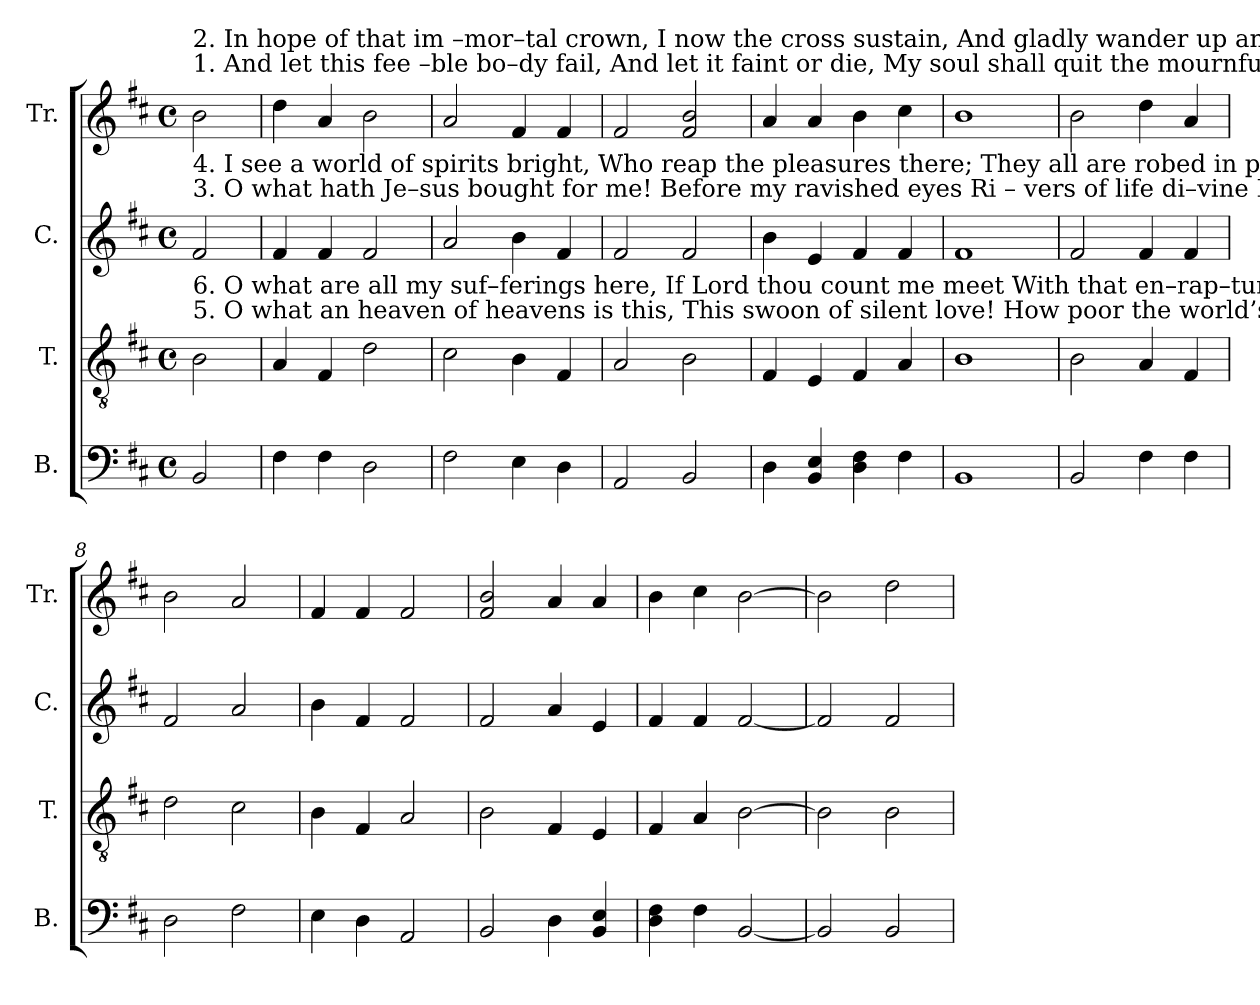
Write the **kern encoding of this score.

**kern	**kern	**kern	**kern
*part4	*part3	*part2	*part1
*staff4	*staff3	*staff2	*staff1
*I"B.	*I"T.	*I"C.	*I"Tr.
*I'B.	*I'T.	*I'C.	*I'Tr.
*clefF4	*clefGv2	*clefG2	*clefG2
*k[f#c#]	*k[f#c#]	*k[f#c#]	*k[f#c#]
*M4/4	*M4/4	*M4/4	*M4/4
*met(c)	*met(c)	*met(c)	*met(c)
*MM120	*MM120	*MM120	*MM120
=1	=1	=1	=1
!	!	!	!LO:TX:a:t=1. And let  this  fee –ble    bo–dy  fail, And   let  it  faint  or  die, My soul shall quit the mournful vale,  And soar to worlds on high&colon;      Shall   join the dis – em  –   bo –  died
!	!	!	!LO:TX:a:t=2.  In hope of that im –mor–tal crown,  I  now the cross sustain,  And  gladly  wander  up  and   down,  And smile at toil and  pain&colon;        I         suf –fer  out  my     three–score
!	!	!LO:TX:a:t=3. O  what  hath  Je–sus bought for me!  Before my ravished eyes    Ri – vers  of  life  di–vine   I   see,   And  trees  of  pa–ra–dise&colon;       They  flourish   in      per   –   pe  – tual	!
!	!	!LO:TX:a:t=4.  I  see  a  world  of spirits bright,  Who reap the pleasures there;  They all are robed in purest white,  And conqu'ring palms they bear&colon; A–dorned by  their  Re   –  dee – mer’s	!
!	!LO:TX:a:t=5. O what an heaven of heavens is this,  This swoon of silent love!  How poor the world’s sublimest bliss  Compared with joys above!    With  joys a – bove  may      I       be	!	!
!	!LO:TX:a:t=6. O what are all my suf–ferings here, If Lord thou count me meet  With that en–rap–tured host t’ap–pear, And  worship  at  thy feet!      Give  joy  or  grief,  give    ease   or	!	!
2BB!/	2B!\	2f#!/	2b!\
=2	=2	=2	=2
4F#!\	4A!/	4f#!/	4dd!\
4F#!\	4F#!/	4f#!/	4a!/
2D!\	2d!\	2f#!/	2b!\
=3	=3	=3	=3
2F#!\	2c#!\	2a!/	2a!/
4E!\	4B!\	4b!\	4f#!/
4D!\	4F#!/	4f#!/	4f#!/
=4	=4	=4	=4
2AA!/	2A!/	2f#!/	2f#!/
2BB!/	2B!\	2f#!/	2f#!/ 2b!/
=5	=5	=5	=5
4D!\	4F#!/	4b!\	4a!/
4BB!/ 4E!/	4E!/	4e!/	4a!/
4D!\ 4F#!\	4F#!/	4f#!/	4b!\
4F#!\	4A!/	4f#!/	4cc#!\
=6	=6	=6	=6
1BB!	1B!	1f#!	1b!
=7	=7	=7	=7
2BB!/	2B!\	2f#!/	2b!\
4F#!\	4A!/	4f#!/	4dd!\
4F#!\	4F#!/	4f#!/	4a!/
=8	=8	=8	=8
2D!\	2d!\	2f#!/	2b!\
2F#!\	2c#!\	2a!/	2a!/
=9	=9	=9	=9
4E!\	4B!\	4b!\	4f#!/
4D!\	4F#!/	4f#!/	4f#!/
2AA!/	2A!/	2f#!/	2f#!/
=10	=10	=10	=10
2BB!/	2B!\	2f#!/	2f#!/ 2b!/
4D!\	4F#!/	4a!/	4a!/
4BB!/ 4E!/	4E!/	4e!/	4a!/
=11	=11	=11	=11
4D!\ 4F#!\	4F#!/	4f#!/	4b!\
4F#!\	4A!/	4f#!/	4cc#!\
[2BB!/	[2B!\	[2f#!/	[2b!\
=12	=12	=12	=12
2BB!/]	2B!\]	2f#!/]	2b!\]
2BB!/	2B!\	2f#!/	2dd!\
=	=	=	=
*-	*-	*-	*-
